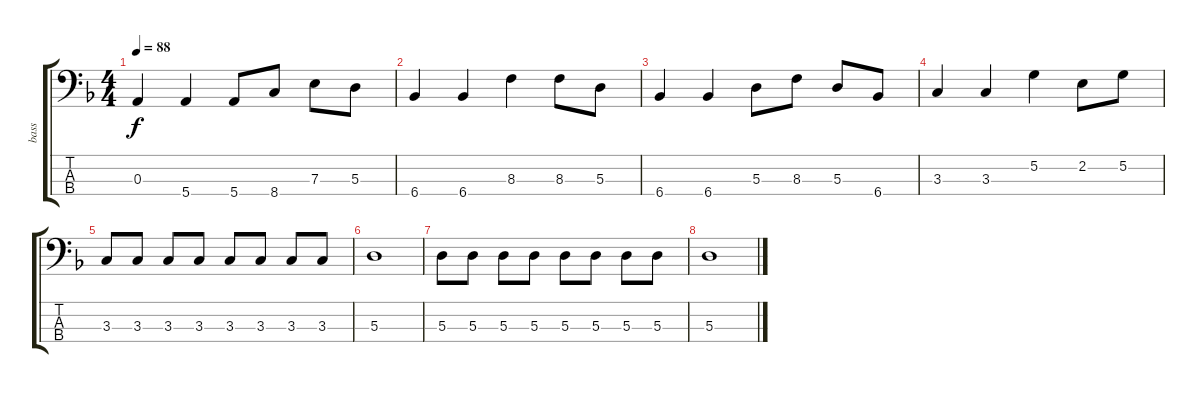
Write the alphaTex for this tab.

\track ("bass" "bass") {instrument electricbassfinger}
\staff {score tabs}
\tuning (G2 D2 A1 E1) {hide}
\ts (4 4)
\tempo 88
\clef f4
\ks f
0.3.4{dy f} 5.4.4 5.4.8 8.4.8 7.3.8 5.3.8 |
6.4.4 6.4.4 8.3.4 8.3.8 5.3.8 |
6.4.4 6.4.4 5.3.8 8.3.8 5.3.8 6.4.8 |
3.3.4 3.3.4 5.2.4 2.2.8 5.2.8 |
3.3.8 3.3.8 3.3.8 3.3.8 3.3.8 3.3.8 3.3.8 3.3.8 |
5.3.1 |
5.3.8 5.3.8 5.3.8 5.3.8 5.3.8 5.3.8 5.3.8 5.3.8 |
5.3.1
